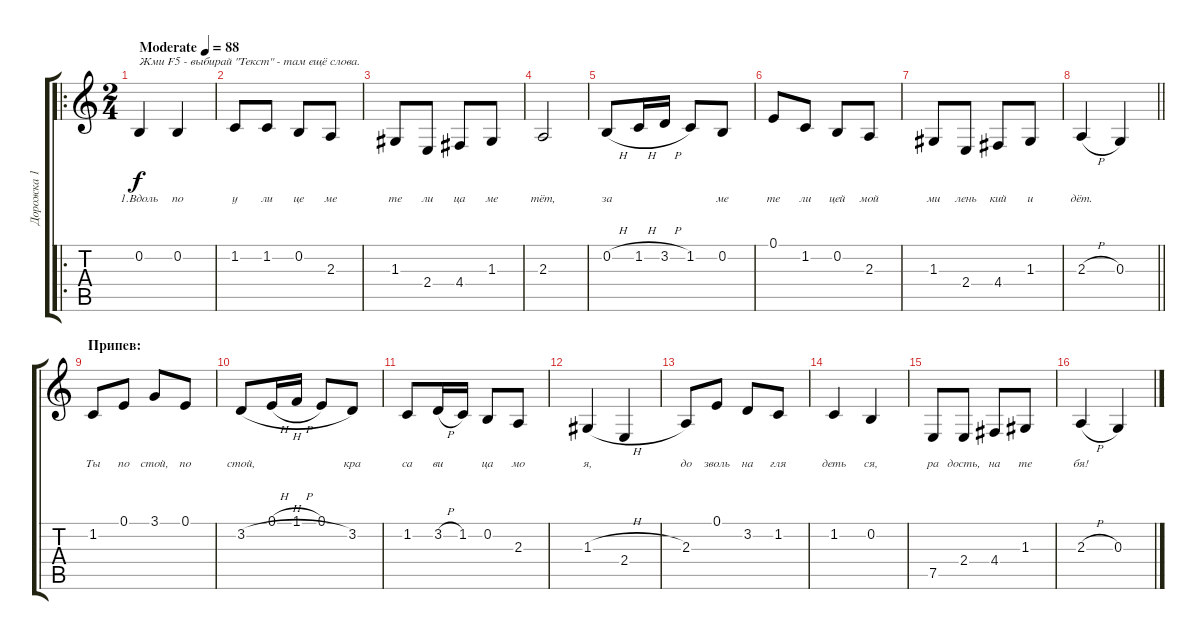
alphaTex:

\track ("Дорожка 1" "Дорожка 1") {instrument flute}
\staff {score tabs}
\tuning (E4 B3 G3 D3 A2 E2) {hide}
\ro
\ts (2 4)
\tempo (88 "Moderate")
\clef g2
\ks c
0.2.4{txt "Жми F5 - выбирай \"Текст\" - там ещё слова." lyrics (0 "1.Вдоль") lyrics (1 "") lyrics (2 "") lyrics (3 "") lyrics (4 "") dy f instrument flute} 0.2.4{lyrics (0 "по") lyrics (1 "") lyrics (2 "") lyrics (3 "") lyrics (4 "")} |
1.2.8{lyrics (0 "у") lyrics (1 "") lyrics (2 "") lyrics (3 "") lyrics (4 "")} 1.2.8{lyrics (0 "ли") lyrics (1 "") lyrics (2 "") lyrics (3 "") lyrics (4 "")} 0.2.8{lyrics (0 "це") lyrics (1 "") lyrics (2 "") lyrics (3 "") lyrics (4 "")} 2.3.8{lyrics (0 "ме") lyrics (1 "") lyrics (2 "") lyrics (3 "") lyrics (4 "")} |
1.3.8{lyrics (0 "те") lyrics (1 "") lyrics (2 "") lyrics (3 "") lyrics (4 "")} 2.4.8{lyrics (0 "ли") lyrics (1 "") lyrics (2 "") lyrics (3 "") lyrics (4 "")} 4.4.8{lyrics (0 "ца") lyrics (1 "") lyrics (2 "") lyrics (3 "") lyrics (4 "")} 1.3.8{lyrics (0 "ме") lyrics (1 "") lyrics (2 "") lyrics (3 "") lyrics (4 "")} |
2.3.2{lyrics (0 "тёт,") lyrics (1 "") lyrics (2 "") lyrics (3 "") lyrics (4 "")} |
0.2{h}.8{lyrics (0 "за") lyrics (1 "") lyrics (2 "") lyrics (3 "") lyrics (4 "")} 1.2{h}.16{lyrics (0 "") lyrics (1 "") lyrics (2 "") lyrics (3 "") lyrics (4 "")} 3.2{h}.16{lyrics (0 "") lyrics (1 "") lyrics (2 "") lyrics (3 "") lyrics (4 "")} 1.2.8{lyrics (0 "") lyrics (1 "") lyrics (2 "") lyrics (3 "") lyrics (4 "")} 0.2.8{lyrics (0 "ме") lyrics (1 "") lyrics (2 "") lyrics (3 "") lyrics (4 "")} |
0.1.8{lyrics (0 "те") lyrics (1 "") lyrics (2 "") lyrics (3 "") lyrics (4 "")} 1.2.8{lyrics (0 "ли") lyrics (1 "") lyrics (2 "") lyrics (3 "") lyrics (4 "")} 0.2.8{lyrics (0 "цей") lyrics (1 "") lyrics (2 "") lyrics (3 "") lyrics (4 "")} 2.3.8{lyrics (0 "мой") lyrics (1 "") lyrics (2 "") lyrics (3 "") lyrics (4 "")} |
1.3.8{lyrics (0 "ми") lyrics (1 "") lyrics (2 "") lyrics (3 "") lyrics (4 "")} 2.4.8{lyrics (0 "лень") lyrics (1 "") lyrics (2 "") lyrics (3 "") lyrics (4 "")} 4.4.8{lyrics (0 "кий") lyrics (1 "") lyrics (2 "") lyrics (3 "") lyrics (4 "")} 1.3.8{lyrics (0 "и") lyrics (1 "") lyrics (2 "") lyrics (3 "") lyrics (4 "")} |
\barLineRight lightlight
2.3{h}.4{lyrics (0 "дёт.") lyrics (1 "") lyrics (2 "") lyrics (3 "") lyrics (4 "")} 0.3.4{lyrics (0 "") lyrics (1 "") lyrics (2 "") lyrics (3 "") lyrics (4 "")} |
\section ("" "Припев:")
1.2.8{lyrics (0 "Ты") lyrics (1 "") lyrics (2 "") lyrics (3 "") lyrics (4 "")} 0.1.8{lyrics (0 "по") lyrics (1 "") lyrics (2 "") lyrics (3 "") lyrics (4 "")} 3.1.8{lyrics (0 "стой,") lyrics (1 "") lyrics (2 "") lyrics (3 "") lyrics (4 "")} 0.1.8{lyrics (0 "по") lyrics (1 "") lyrics (2 "") lyrics (3 "") lyrics (4 "")} |
3.2{h}.8{lyrics (0 "стой,") lyrics (1 "") lyrics (2 "") lyrics (3 "") lyrics (4 "")} 0.1{h}.16{lyrics (0 "") lyrics (1 "") lyrics (2 "") lyrics (3 "") lyrics (4 "")} 1.1{h}.16{lyrics (0 "") lyrics (1 "") lyrics (2 "") lyrics (3 "") lyrics (4 "")} 0.1.8{lyrics (0 "") lyrics (1 "") lyrics (2 "") lyrics (3 "") lyrics (4 "")} 3.2.8{lyrics (0 "кра") lyrics (1 "") lyrics (2 "") lyrics (3 "") lyrics (4 "")} |
1.2.8{lyrics (0 "са") lyrics (1 "") lyrics (2 "") lyrics (3 "") lyrics (4 "")} 3.2{h}.16{lyrics (0 "ви") lyrics (1 "") lyrics (2 "") lyrics (3 "") lyrics (4 "")} 1.2.16{lyrics (0 "") lyrics (1 "") lyrics (2 "") lyrics (3 "") lyrics (4 "")} 0.2.8{lyrics (0 "ца") lyrics (1 "") lyrics (2 "") lyrics (3 "") lyrics (4 "")} 2.3.8{lyrics (0 "мо") lyrics (1 "") lyrics (2 "") lyrics (3 "") lyrics (4 "")} |
1.3{h}.4{lyrics (0 "я,") lyrics (1 "") lyrics (2 "") lyrics (3 "") lyrics (4 "")} 2.4.4{lyrics (0 "") lyrics (1 "") lyrics (2 "") lyrics (3 "") lyrics (4 "")} |
2.3.8{lyrics (0 "до") lyrics (1 "") lyrics (2 "") lyrics (3 "") lyrics (4 "")} 0.1.8{lyrics (0 "зволь") lyrics (1 "") lyrics (2 "") lyrics (3 "") lyrics (4 "")} 3.2.8{lyrics (0 "на") lyrics (1 "") lyrics (2 "") lyrics (3 "") lyrics (4 "")} 1.2.8{lyrics (0 "гля") lyrics (1 "") lyrics (2 "") lyrics (3 "") lyrics (4 "")} |
1.2.4{lyrics (0 "деть") lyrics (1 "") lyrics (2 "") lyrics (3 "") lyrics (4 "")} 0.2.4{lyrics (0 "ся,") lyrics (1 "") lyrics (2 "") lyrics (3 "") lyrics (4 "")} |
7.5.8{lyrics (0 "ра") lyrics (1 "") lyrics (2 "") lyrics (3 "") lyrics (4 "")} 2.4.8{lyrics (0 "дость,") lyrics (1 "") lyrics (2 "") lyrics (3 "") lyrics (4 "")} 4.4.8{lyrics (0 "на") lyrics (1 "") lyrics (2 "") lyrics (3 "") lyrics (4 "")} 1.3.8{lyrics (0 "те") lyrics (1 "") lyrics (2 "") lyrics (3 "") lyrics (4 "")} |
2.3{h}.4{lyrics (0 "бя!") lyrics (1 "") lyrics (2 "") lyrics (3 "") lyrics (4 "")} 0.3.4{lyrics (0 "") lyrics (1 "") lyrics (2 "") lyrics (3 "") lyrics (4 "")}
